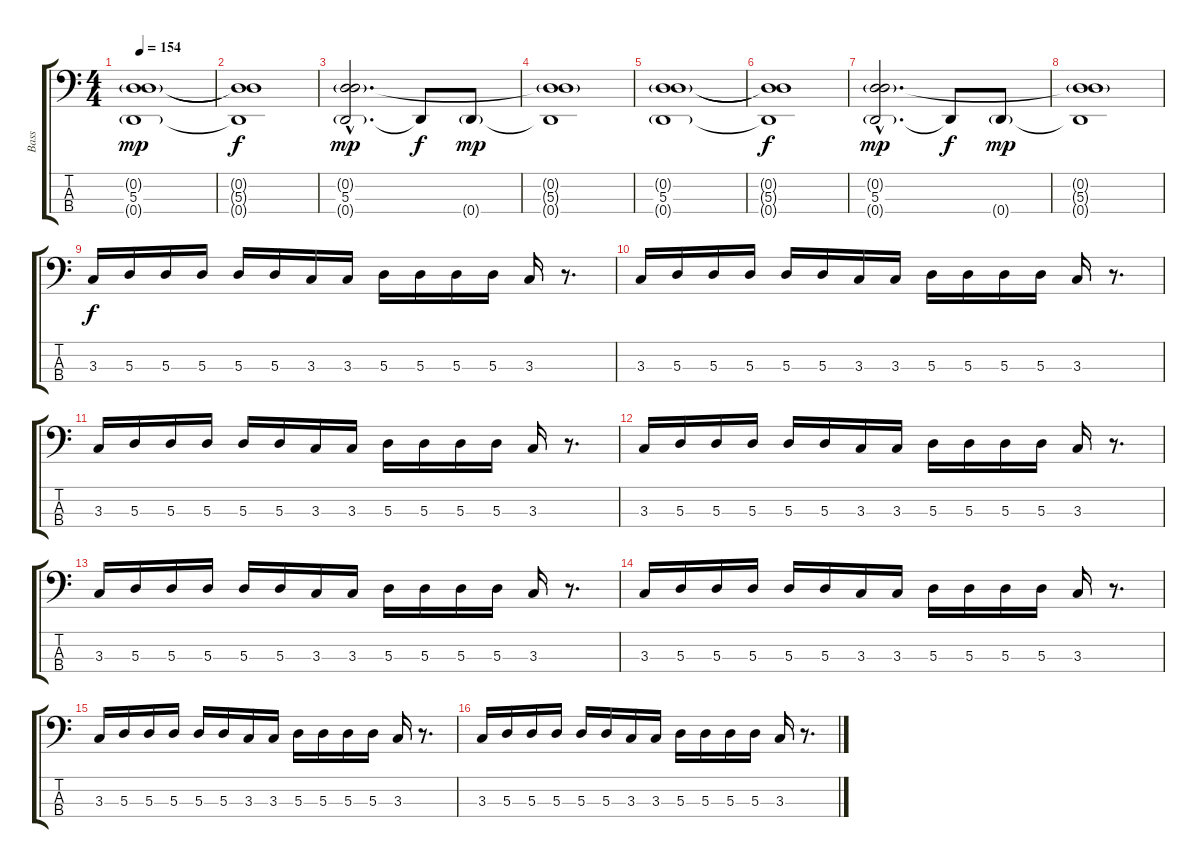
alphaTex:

\track ("Bass" "Bass") {instrument synthbass2}
\staff {score tabs}
\tuning (G2 D2 A1 D1) {hide}
\ts (4 4)
\tempo 154
\clef f4
\ks c
(0.2{g} 5.3 0.4{g}).1{dy mp} |
(0.2{t} 5.3{t} 0.4{t}).1{dy f} |
(0.2{g hac} 5.3{hac} 0.4{g hac}).2{d dy mp} 0.4{t}.8{dy f} 0.4{g}.8{dy mp} |
(0.2{t} 5.3{g} 0.4{t}).1 |
(0.2{g} 5.3 0.4{g}).1 |
(0.2{t} 5.3{t} 0.4{t}).1{dy f} |
(0.2{g hac} 5.3{hac} 0.4{g hac}).2{d dy mp} 0.4{t}.8{dy f} 0.4{g}.8{dy mp} |
(0.2{t} 5.3{g} 0.4{t}).1 |
3.3.16{dy f} 5.3.16 5.3.16 5.3.16 5.3.16 5.3.16 3.3.16 3.3.16 5.3.16 5.3.16 5.3.16 5.3.16 3.3.16 r.8{d} |
3.3.16 5.3.16 5.3.16 5.3.16 5.3.16 5.3.16 3.3.16 3.3.16 5.3.16 5.3.16 5.3.16 5.3.16 3.3.16 r.8{d} |
3.3.16 5.3.16 5.3.16 5.3.16 5.3.16 5.3.16 3.3.16 3.3.16 5.3.16 5.3.16 5.3.16 5.3.16 3.3.16 r.8{d} |
3.3.16 5.3.16 5.3.16 5.3.16 5.3.16 5.3.16 3.3.16 3.3.16 5.3.16 5.3.16 5.3.16 5.3.16 3.3.16 r.8{d} |
3.3.16 5.3.16 5.3.16 5.3.16 5.3.16 5.3.16 3.3.16 3.3.16 5.3.16 5.3.16 5.3.16 5.3.16 3.3.16 r.8{d} |
3.3.16 5.3.16 5.3.16 5.3.16 5.3.16 5.3.16 3.3.16 3.3.16 5.3.16 5.3.16 5.3.16 5.3.16 3.3.16 r.8{d} |
3.3.16 5.3.16 5.3.16 5.3.16 5.3.16 5.3.16 3.3.16 3.3.16 5.3.16 5.3.16 5.3.16 5.3.16 3.3.16 r.8{d} |
3.3.16 5.3.16 5.3.16 5.3.16 5.3.16 5.3.16 3.3.16 3.3.16 5.3.16 5.3.16 5.3.16 5.3.16 3.3.16 r.8{d}
